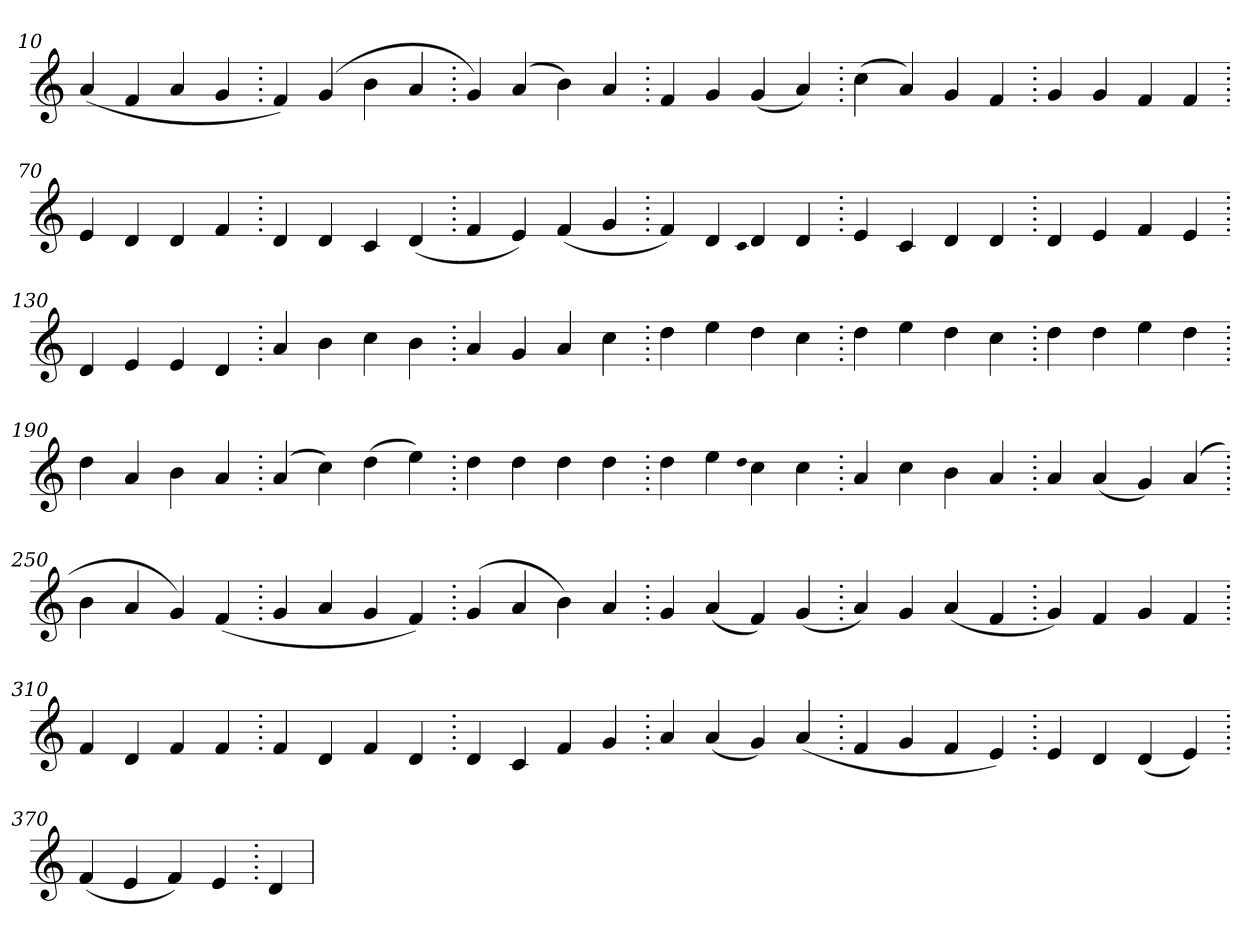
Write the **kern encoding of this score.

**kern
*part1
*staff1
*clefG2
=10.
(>4a
4f
4a
4g
=20.
4f)
(>4g
4b
4a
=30.
4g)
(>4a
4b)
4a
=40.
4f
4g
(>4g
4a)
=50.
(>4cc
4a)
4g
4f
=60.
4g
4g
4f
4f
=70.
4e
4d
4d
4f
=80.
4d
4d
4c
(>4d
=90.
4f
4e)
(>4f
4g
=100.
4f)
4d
qqc
4d
4d
=110.
4e
4c
4d
4d
=120.
4d
4e
4f
4e
=130.
4d
4e
4e
4d
=140.
4a
4b
4cc
4b
=150.
4a
4g
4a
4cc
=160.
4dd
4ee
4dd
4cc
=170.
4dd
4ee
4dd
4cc
=180.
4dd
4dd
4ee
4dd
=190.
4dd
4a
4b
4a
=200.
(>4a
4cc)
(>4dd
4ee)
=210.
4dd
4dd
4dd
4dd
=220.
4dd
4ee
qqdd
4cc
4cc
=230.
4a
4cc
4b
4a
=240.
4a
(>4a
4g)
(>4a
=250.
4b
4a
4g)
(>4f
=260.
4g
4a
4g
4f)
=270.
(>4g
4a
4b)
4a
=280.
4g
(>4a
4f)
(>4g
=290.
4a)
4g
(>4a
4f
=300.
4g)
4f
4g
4f
=310.
4f
4d
4f
4f
=320.
4f
4d
4f
4d
=330.
4d
4c
4f
4g
=340.
4a
(>4a
4g)
(>4a
=350.
4f
4g
4f
4e)
=360.
4e
4d
(>4d
4e)
=370.
(>4f
4e
4f)
4e
=380.
4d
=
*-
